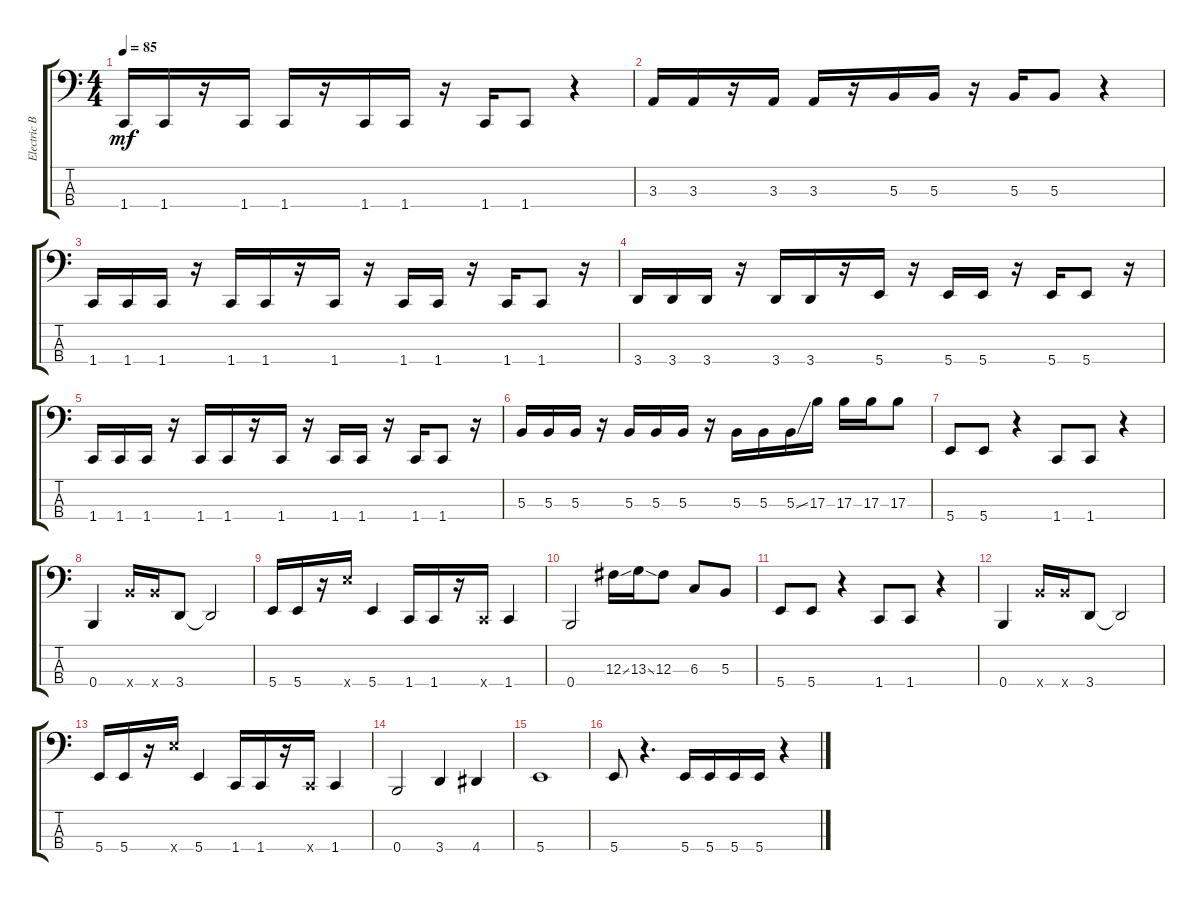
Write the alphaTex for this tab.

\track ("Electric Bass" "Electric B") {instrument electricbassfinger}
\staff {score tabs}
\tuning (E2 B1 Gb1 B0) {hide}
\ts (4 4)
\tempo 85
\clef f4
\ks c
1.4.16{dy mf} 1.4.16 r.16 1.4.16 1.4.16 r.16 1.4.16 1.4.16 r.16 1.4.16 1.4.8 r.4 |
3.3.16 3.3.16 r.16 3.3.16 3.3.16 r.16 5.3.16 5.3.16 r.16 5.3.16 5.3.8 r.4 |
1.4.16 1.4.16 1.4.16 r.16 1.4.16 1.4.16 r.16 1.4.16 r.16 1.4.16 1.4.16 r.16 1.4.16 1.4.8 r.16 |
3.4.16 3.4.16 3.4.16 r.16 3.4.16 3.4.16 r.16 5.4.16 r.16 5.4.16 5.4.16 r.16 5.4.16 5.4.8 r.16 |
1.4.16 1.4.16 1.4.16 r.16 1.4.16 1.4.16 r.16 1.4.16 r.16 1.4.16 1.4.16 r.16 1.4.16 1.4.8 r.16 |
5.3.16 5.3.16 5.3.16 r.16 5.3.16 5.3.16 5.3.16 r.16 5.3.16 5.3.16 5.3{ss}.16 17.3.16 17.3.16 17.3.16 17.3.8 |
5.4.8 5.4.8 r.4 1.4.8 1.4.8 r.4 |
0.4.4 12.4{x}.16 12.4{x}.16 3.4.8 3.4{t}.2 |
5.4.16 5.4.16 r.16 17.4{x}.16 5.4.4 1.4.16 1.4.16 r.16 1.4{x}.16 1.4.4 |
0.4.2 12.3{ss}.16 13.3{ss}.16 12.3.8 6.3.8 5.3.8 |
5.4.8 5.4.8 r.4 1.4.8 1.4.8 r.4 |
0.4.4 12.4{x}.16 12.4{x}.16 3.4.8 3.4{t}.2 |
5.4.16 5.4.16 r.16 17.4{x}.16 5.4.4 1.4.16 1.4.16 r.16 1.4{x}.16 1.4.4 |
0.4.2 3.4.4 4.4.4 |
5.4.1 |
5.4.8 r.4{d} 5.4.16 5.4.16 5.4.16 5.4.16 r.4
